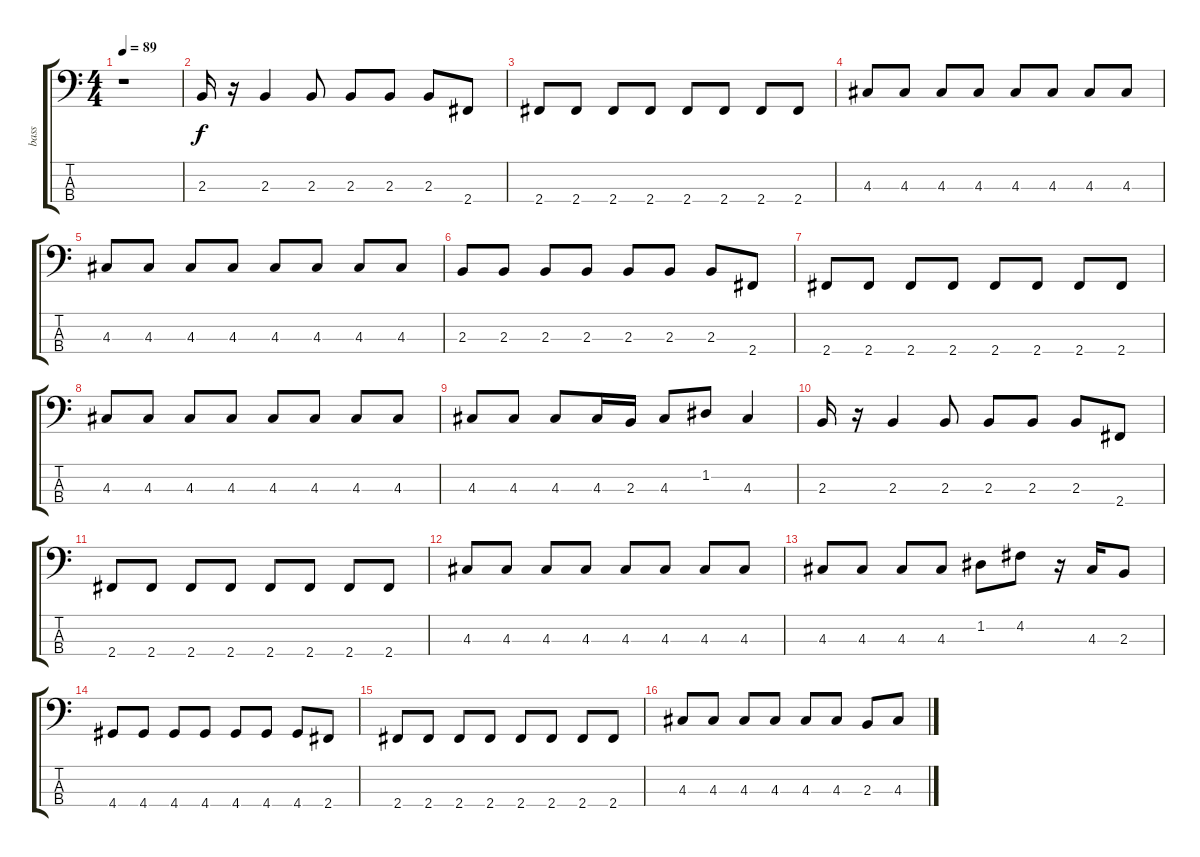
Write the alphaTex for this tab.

\track ("bass" "bass") {instrument electricbassfinger}
\staff {score tabs}
\tuning (G2 D2 A1 E1) {hide}
\ts (4 4)
\tempo 89
\clef f4
\ks c
r.1{dy f instrument electricbassfinger} |
2.3.16 r.16 2.3.4 2.3.8 2.3.8 2.3.8 2.3.8 2.4.8 |
2.4.8 2.4.8 2.4.8 2.4.8 2.4.8 2.4.8 2.4.8 2.4.8 |
4.3.8 4.3.8 4.3.8 4.3.8 4.3.8 4.3.8 4.3.8 4.3.8 |
4.3.8 4.3.8 4.3.8 4.3.8 4.3.8 4.3.8 4.3.8 4.3.8 |
2.3.8 2.3.8 2.3.8 2.3.8 2.3.8 2.3.8 2.3.8 2.4.8 |
2.4.8 2.4.8 2.4.8 2.4.8 2.4.8 2.4.8 2.4.8 2.4.8 |
4.3.8 4.3.8 4.3.8 4.3.8 4.3.8 4.3.8 4.3.8 4.3.8 |
4.3.8 4.3.8 4.3.8 4.3.16 2.3.16 4.3.8 1.2.8 4.3.4 |
2.3.16 r.16 2.3.4 2.3.8 2.3.8 2.3.8 2.3.8 2.4.8 |
2.4.8 2.4.8 2.4.8 2.4.8 2.4.8 2.4.8 2.4.8 2.4.8 |
4.3.8 4.3.8 4.3.8 4.3.8 4.3.8 4.3.8 4.3.8 4.3.8 |
4.3.8 4.3.8 4.3.8 4.3.8 1.2.8 4.2.8 r.16 4.3.16 2.3.8 |
4.4.8 4.4.8 4.4.8 4.4.8 4.4.8 4.4.8 4.4.8 2.4.8 |
2.4.8 2.4.8 2.4.8 2.4.8 2.4.8 2.4.8 2.4.8 2.4.8 |
4.3.8 4.3.8 4.3.8 4.3.8 4.3.8 4.3.8 2.3.8 4.3.8
